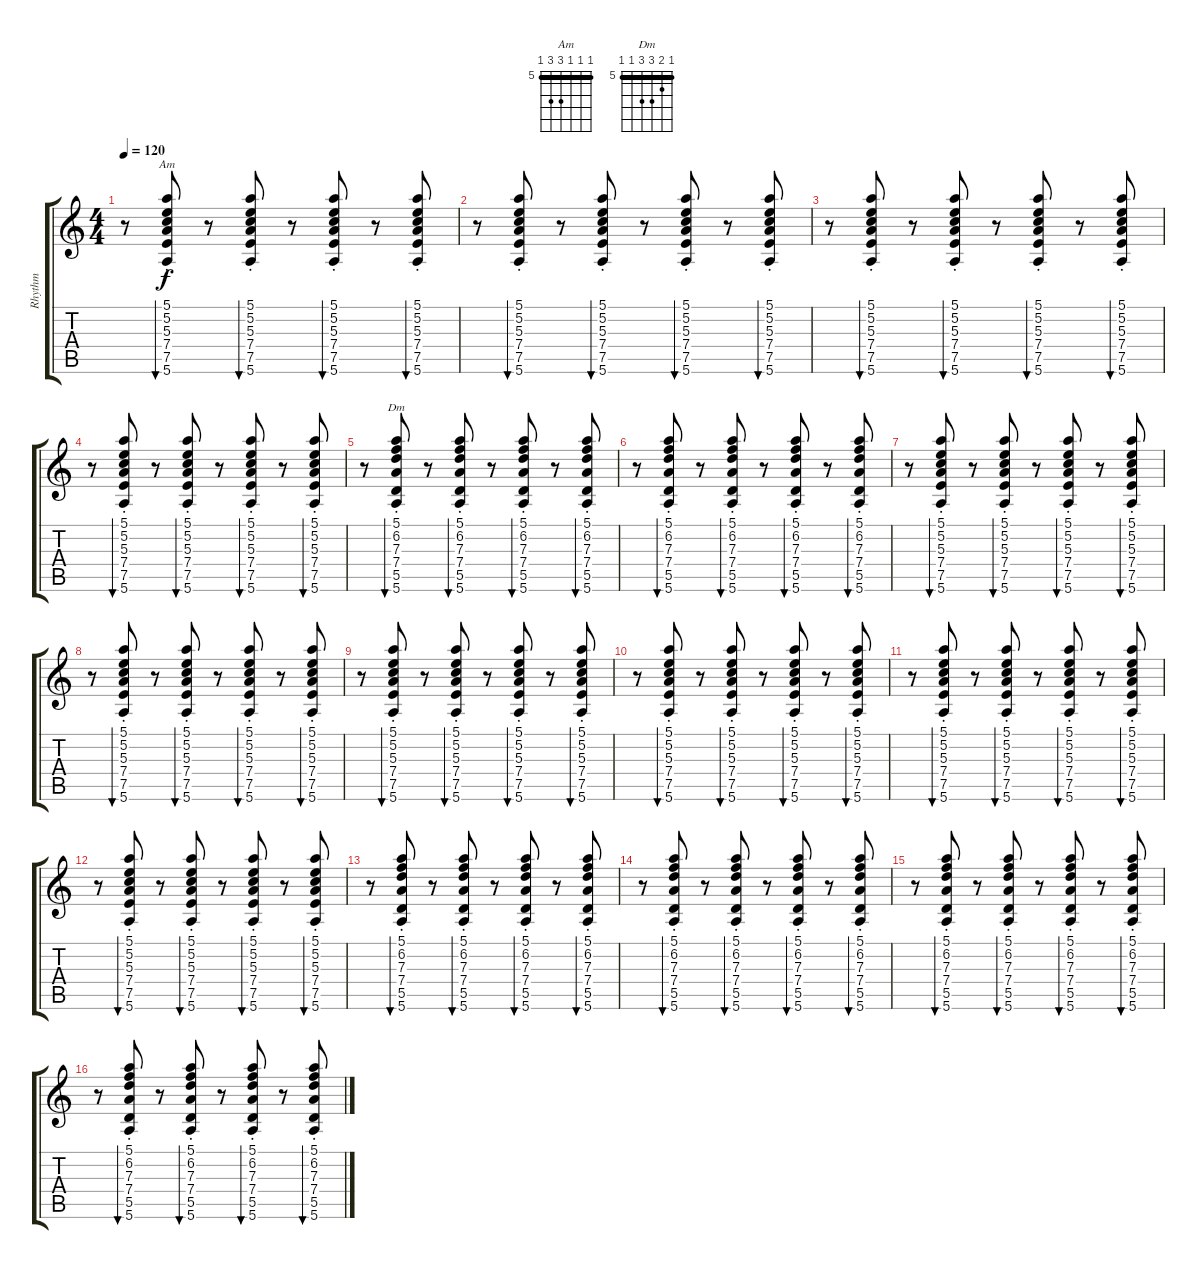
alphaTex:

\track ("Rhythm" "Rhythm") {instrument acousticguitarsteel}
\staff {score tabs}
\tuning (E4 B3 G3 D3 A2 E2) {hide}
\chord ("Am" 5 5 5 7 7 5) {firstfret 5 barre 5}
\chord ("Dm" 5 6 7 7 5 5) {firstfret 5 barre 5}
\ts (4 4)
\tempo 120
\clef g2
\ks c
r.8{dy f} (5.1{st} 5.2{st} 5.3{st} 7.4{st} 7.5{st} 5.6{st}).8{bu 120 ch "Am"} r.8 (5.1{st} 5.2{st} 5.3{st} 7.4{st} 7.5{st} 5.6{st}).8{bu 120} r.8 (5.1{st} 5.2{st} 5.3{st} 7.4{st} 7.5{st} 5.6{st}).8{bu 120} r.8 (5.1{st} 5.2{st} 5.3{st} 7.4{st} 7.5{st} 5.6{st}).8{bu 120} |
r.8 (5.1{st} 5.2{st} 5.3{st} 7.4{st} 7.5{st} 5.6{st}).8{bu 120} r.8 (5.1{st} 5.2{st} 5.3{st} 7.4{st} 7.5{st} 5.6{st}).8{bu 120} r.8 (5.1{st} 5.2{st} 5.3{st} 7.4{st} 7.5{st} 5.6{st}).8{bu 120} r.8 (5.1{st} 5.2{st} 5.3{st} 7.4{st} 7.5{st} 5.6{st}).8{bu 120} |
r.8 (5.1{st} 5.2{st} 5.3{st} 7.4{st} 7.5{st} 5.6{st}).8{bu 120} r.8 (5.1{st} 5.2{st} 5.3{st} 7.4{st} 7.5{st} 5.6{st}).8{bu 120} r.8 (5.1{st} 5.2{st} 5.3{st} 7.4{st} 7.5{st} 5.6{st}).8{bu 120} r.8 (5.1{st} 5.2{st} 5.3{st} 7.4{st} 7.5{st} 5.6{st}).8{bu 120} |
r.8 (5.1{st} 5.2{st} 5.3{st} 7.4{st} 7.5{st} 5.6{st}).8{bu 120} r.8 (5.1{st} 5.2{st} 5.3{st} 7.4{st} 7.5{st} 5.6{st}).8{bu 120} r.8 (5.1{st} 5.2{st} 5.3{st} 7.4{st} 7.5{st} 5.6{st}).8{bu 120} r.8 (5.1{st} 5.2{st} 5.3{st} 7.4{st} 7.5{st} 5.6{st}).8{bu 120} |
r.8 (5.1{st} 6.2{st} 7.3{st} 7.4{st} 5.5{st} 5.6{st}).8{bu 120 ch "Dm"} r.8 (5.1{st} 6.2{st} 7.3{st} 7.4{st} 5.5{st} 5.6{st}).8{bu 120} r.8 (5.1{st} 6.2{st} 7.3{st} 7.4{st} 5.5{st} 5.6{st}).8{bu 120} r.8 (5.1{st} 6.2{st} 7.3{st} 7.4{st} 5.5{st} 5.6{st}).8{bu 120} |
r.8 (5.1{st} 6.2{st} 7.3{st} 7.4{st} 5.5{st} 5.6{st}).8{bu 120} r.8 (5.1{st} 6.2{st} 7.3{st} 7.4{st} 5.5{st} 5.6{st}).8{bu 120} r.8 (5.1{st} 6.2{st} 7.3{st} 7.4{st} 5.5{st} 5.6{st}).8{bu 120} r.8 (5.1{st} 6.2{st} 7.3{st} 7.4{st} 5.5{st} 5.6{st}).8{bu 120} |
r.8 (5.1{st} 5.2{st} 5.3{st} 7.4{st} 7.5{st} 5.6{st}).8{bu 120} r.8 (5.1{st} 5.2{st} 5.3{st} 7.4{st} 7.5{st} 5.6{st}).8{bu 120} r.8 (5.1{st} 5.2{st} 5.3{st} 7.4{st} 7.5{st} 5.6{st}).8{bu 120} r.8 (5.1{st} 5.2{st} 5.3{st} 7.4{st} 7.5{st} 5.6{st}).8{bu 120} |
r.8 (5.1{st} 5.2{st} 5.3{st} 7.4{st} 7.5{st} 5.6{st}).8{bu 120} r.8 (5.1{st} 5.2{st} 5.3{st} 7.4{st} 7.5{st} 5.6{st}).8{bu 120} r.8 (5.1{st} 5.2{st} 5.3{st} 7.4{st} 7.5{st} 5.6{st}).8{bu 120} r.8 (5.1{st} 5.2{st} 5.3{st} 7.4{st} 7.5{st} 5.6{st}).8{bu 120} |
r.8 (5.1{st} 5.2{st} 5.3{st} 7.4{st} 7.5{st} 5.6{st}).8{bu 120} r.8 (5.1{st} 5.2{st} 5.3{st} 7.4{st} 7.5{st} 5.6{st}).8{bu 120} r.8 (5.1{st} 5.2{st} 5.3{st} 7.4{st} 7.5{st} 5.6{st}).8{bu 120} r.8 (5.1{st} 5.2{st} 5.3{st} 7.4{st} 7.5{st} 5.6{st}).8{bu 120} |
r.8 (5.1{st} 5.2{st} 5.3{st} 7.4{st} 7.5{st} 5.6{st}).8{bu 120} r.8 (5.1{st} 5.2{st} 5.3{st} 7.4{st} 7.5{st} 5.6{st}).8{bu 120} r.8 (5.1{st} 5.2{st} 5.3{st} 7.4{st} 7.5{st} 5.6{st}).8{bu 120} r.8 (5.1{st} 5.2{st} 5.3{st} 7.4{st} 7.5{st} 5.6{st}).8{bu 120} |
r.8 (5.1{st} 5.2{st} 5.3{st} 7.4{st} 7.5{st} 5.6{st}).8{bu 120} r.8 (5.1{st} 5.2{st} 5.3{st} 7.4{st} 7.5{st} 5.6{st}).8{bu 120} r.8 (5.1{st} 5.2{st} 5.3{st} 7.4{st} 7.5{st} 5.6{st}).8{bu 120} r.8 (5.1{st} 5.2{st} 5.3{st} 7.4{st} 7.5{st} 5.6{st}).8{bu 120} |
r.8 (5.1{st} 5.2{st} 5.3{st} 7.4{st} 7.5{st} 5.6{st}).8{bu 120} r.8 (5.1{st} 5.2{st} 5.3{st} 7.4{st} 7.5{st} 5.6{st}).8{bu 120} r.8 (5.1{st} 5.2{st} 5.3{st} 7.4{st} 7.5{st} 5.6{st}).8{bu 120} r.8 (5.1{st} 5.2{st} 5.3{st} 7.4{st} 7.5{st} 5.6{st}).8{bu 120} |
r.8 (5.1{st} 6.2{st} 7.3{st} 7.4{st} 5.5{st} 5.6{st}).8{bu 120} r.8 (5.1{st} 6.2{st} 7.3{st} 7.4{st} 5.5{st} 5.6{st}).8{bu 120} r.8 (5.1{st} 6.2{st} 7.3{st} 7.4{st} 5.5{st} 5.6{st}).8{bu 120} r.8 (5.1{st} 6.2{st} 7.3{st} 7.4{st} 5.5{st} 5.6{st}).8{bu 120} |
r.8 (5.1{st} 6.2{st} 7.3{st} 7.4{st} 5.5{st} 5.6{st}).8{bu 120} r.8 (5.1{st} 6.2{st} 7.3{st} 7.4{st} 5.5{st} 5.6{st}).8{bu 120} r.8 (5.1{st} 6.2{st} 7.3{st} 7.4{st} 5.5{st} 5.6{st}).8{bu 120} r.8 (5.1{st} 6.2{st} 7.3{st} 7.4{st} 5.5{st} 5.6{st}).8{bu 120} |
r.8 (5.1{st} 6.2{st} 7.3{st} 7.4{st} 5.5{st} 5.6{st}).8{bu 120} r.8 (5.1{st} 6.2{st} 7.3{st} 7.4{st} 5.5{st} 5.6{st}).8{bu 120} r.8 (5.1{st} 6.2{st} 7.3{st} 7.4{st} 5.5{st} 5.6{st}).8{bu 120} r.8 (5.1{st} 6.2{st} 7.3{st} 7.4{st} 5.5{st} 5.6{st}).8{bu 120} |
r.8 (5.1{st} 6.2{st} 7.3{st} 7.4{st} 5.5{st} 5.6{st}).8{bu 120} r.8 (5.1{st} 6.2{st} 7.3{st} 7.4{st} 5.5{st} 5.6{st}).8{bu 120} r.8 (5.1{st} 6.2{st} 7.3{st} 7.4{st} 5.5{st} 5.6{st}).8{bu 120} r.8 (5.1{st} 6.2{st} 7.3{st} 7.4{st} 5.5{st} 5.6{st}).8{bu 120}
